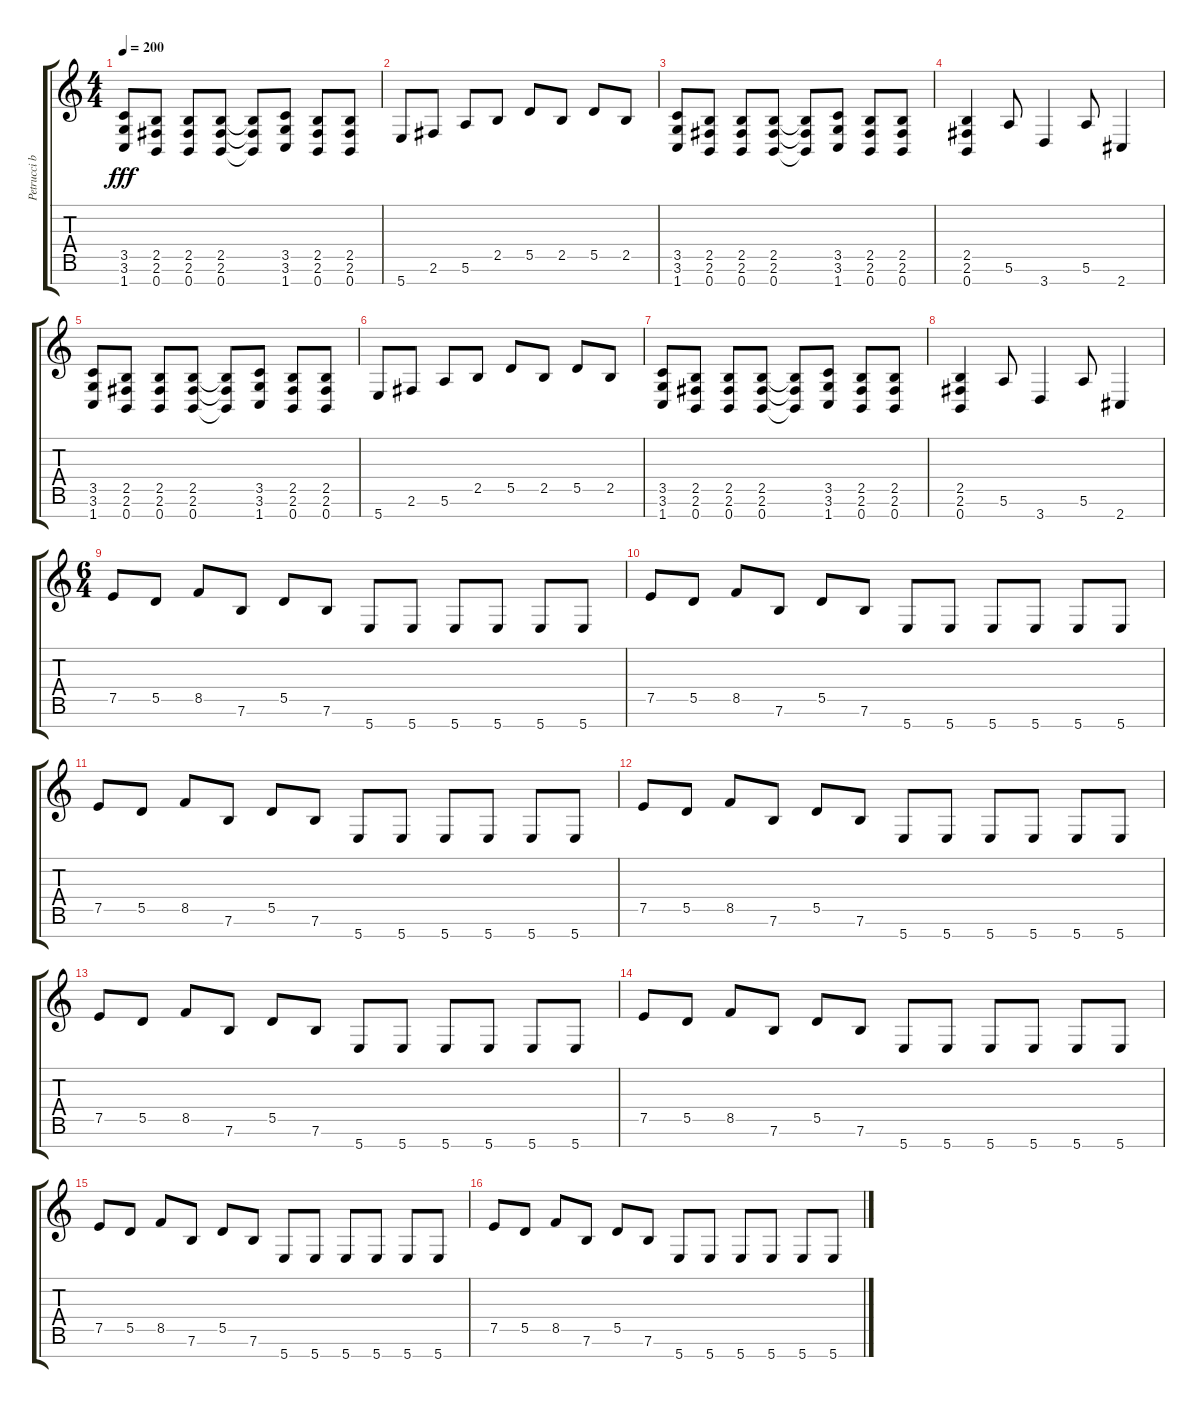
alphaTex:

\track ("Petrucci base 2" "Petrucci b") {instrument overdrivenguitar}
\staff {score tabs}
\tuning (E4 B3 G3 D3 A2 E2 B1) {hide}
\ts (4 4)
\tempo 200
\clef g2
\ks c
(3.5 3.6 1.7).8{dy fff} (2.5 2.6 0.7).8 (2.5 2.6 0.7).8 (2.5 2.6 0.7).8 (2.5{t} 2.6{t} 0.7{t}).8 (3.5 3.6 1.7).8 (2.5 2.6 0.7).8 (2.5 2.6 0.7).8 |
5.7.8 2.6.8 5.6.8 2.5.8 5.5.8 2.5.8 5.5.8 2.5.8 |
(3.5 3.6 1.7).8 (2.5 2.6 0.7).8 (2.5 2.6 0.7).8 (2.5 2.6 0.7).8 (2.5{t} 2.6{t} 0.7{t}).8 (3.5 3.6 1.7).8 (2.5 2.6 0.7).8 (2.5 2.6 0.7).8 |
(2.5 2.6 0.7).4 5.6.8 3.7.4 5.6.8 2.7.4 |
(3.5 3.6 1.7).8 (2.5 2.6 0.7).8 (2.5 2.6 0.7).8 (2.5 2.6 0.7).8 (2.5{t} 2.6{t} 0.7{t}).8 (3.5 3.6 1.7).8 (2.5 2.6 0.7).8 (2.5 2.6 0.7).8 |
5.7.8 2.6.8 5.6.8 2.5.8 5.5.8 2.5.8 5.5.8 2.5.8 |
(3.5 3.6 1.7).8 (2.5 2.6 0.7).8 (2.5 2.6 0.7).8 (2.5 2.6 0.7).8 (2.5{t} 2.6{t} 0.7{t}).8 (3.5 3.6 1.7).8 (2.5 2.6 0.7).8 (2.5 2.6 0.7).8 |
(2.5 2.6 0.7).4 5.6.8 3.7.4 5.6.8 2.7.4 |
\ts (6 4)
7.5.8 5.5.8 8.5.8 7.6.8 5.5.8 7.6.8 5.7.8 5.7.8 5.7.8 5.7.8 5.7.8 5.7.8 |
7.5.8 5.5.8 8.5.8 7.6.8 5.5.8 7.6.8 5.7.8 5.7.8 5.7.8 5.7.8 5.7.8 5.7.8 |
7.5.8 5.5.8 8.5.8 7.6.8 5.5.8 7.6.8 5.7.8 5.7.8 5.7.8 5.7.8 5.7.8 5.7.8 |
7.5.8 5.5.8 8.5.8 7.6.8 5.5.8 7.6.8 5.7.8 5.7.8 5.7.8 5.7.8 5.7.8 5.7.8 |
7.5.8 5.5.8 8.5.8 7.6.8 5.5.8 7.6.8 5.7.8 5.7.8 5.7.8 5.7.8 5.7.8 5.7.8 |
7.5.8 5.5.8 8.5.8 7.6.8 5.5.8 7.6.8 5.7.8 5.7.8 5.7.8 5.7.8 5.7.8 5.7.8 |
7.5.8 5.5.8 8.5.8 7.6.8 5.5.8 7.6.8 5.7.8 5.7.8 5.7.8 5.7.8 5.7.8 5.7.8 |
7.5.8 5.5.8 8.5.8 7.6.8 5.5.8 7.6.8 5.7.8 5.7.8 5.7.8 5.7.8 5.7.8 5.7.8
